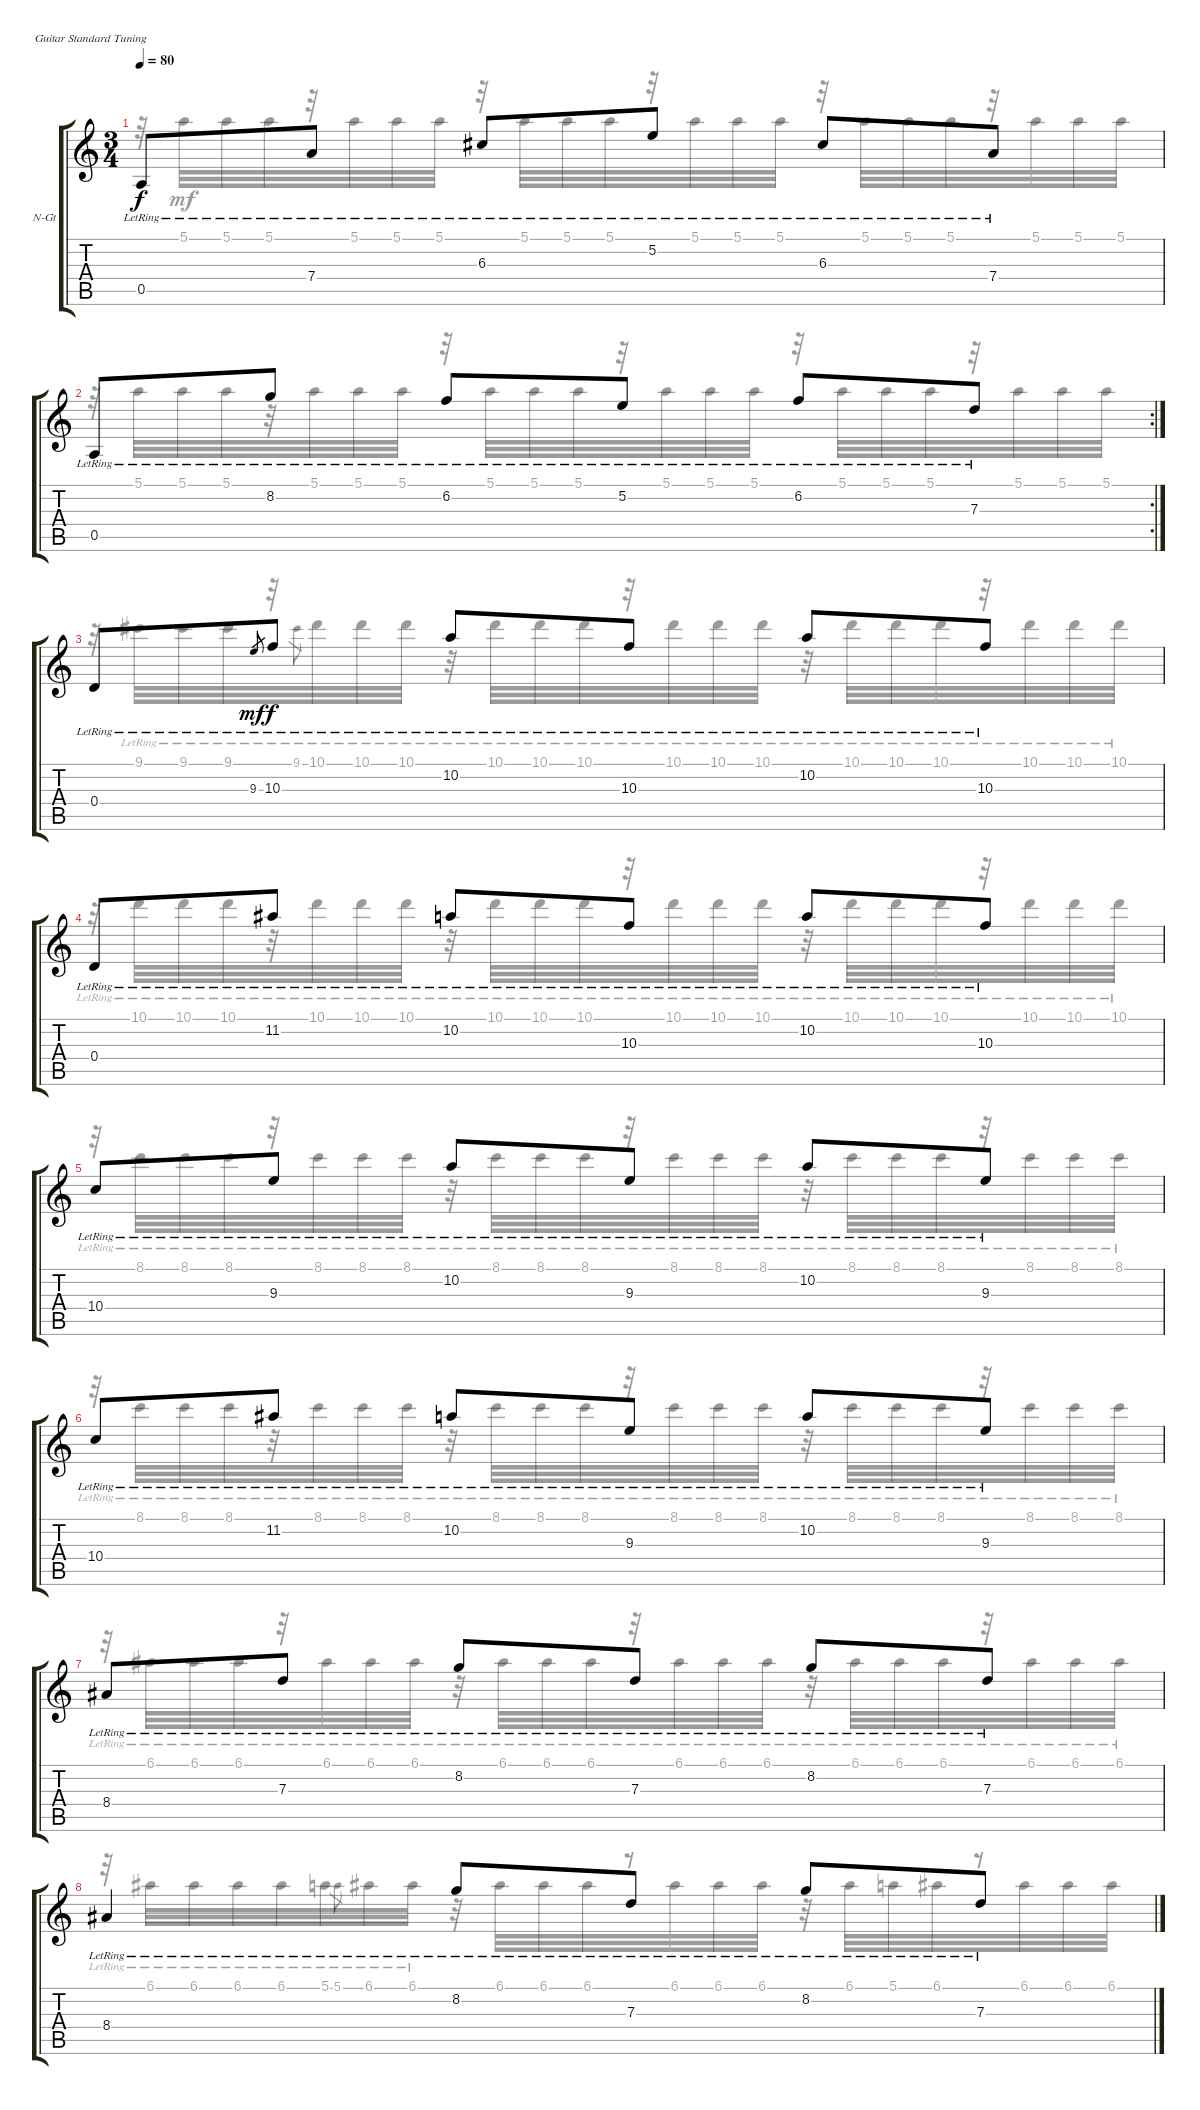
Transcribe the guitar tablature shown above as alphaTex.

\bracketExtendMode groupsimilarinstruments
\firstSystemTrackNameOrientation horizontal
\otherSystemsTrackNameOrientation horizontal
\track ("Track 1" "N-Gt") {instrument acousticguitarnylon}
\staff {score tabs}
\tuning (E4 B3 G3 D3 A2 E2)
\voice
\ts (3 4)
\tempo 80
\clef g2
\ks c
0.5{lr}.8{dy f} 7.4{lr}.8 6.3{lr}.8 5.2{lr}.8 6.3{lr}.8 7.4{lr}.8 |
\rc 2
0.5{lr}.8 8.2{lr}.8 6.2{lr}.8 5.2{lr}.8 6.2{lr}.8 7.3{lr}.8 |
0.4{lr}.8 9.3{lr}.8{gr dy mf} 10.3{lr}.8{dy f} 10.2{lr}.8 10.3{lr}.8 10.2{lr}.8 10.3{lr}.8 |
0.4{lr}.8 11.2{lr}.8 10.2{lr}.8 10.3{lr}.8 10.2{lr}.8 10.3{lr}.8 |
10.4{lr}.8 9.3{lr}.8 10.2{lr}.8 9.3{lr}.8 10.2{lr}.8 9.3{lr}.8 |
10.4{lr}.8 11.2{lr}.8 10.2{lr}.8 9.3{lr}.8 10.2{lr}.8 9.3{lr}.8 |
8.4{lr}.8 7.3{lr}.8 8.2{lr}.8 7.3{lr}.8 8.2{lr}.8 7.3{lr}.8 |
8.4{lr}.4 8.2{lr}.8 7.3{lr}.8 8.2{lr}.8 7.3{lr}.8
\voice
\clef g2
\ottava regular
\simile none
\ks c
r.32{dy mf} 5.1.32 5.1.32 5.1.32 r.32 5.1.32 5.1.32 5.1.32 r.32 5.1.32 5.1.32 5.1.32 r.32 5.1.32 5.1.32 5.1.32 r.32 5.1.32 5.1.32 5.1.32 r.32 5.1.32 5.1.32 5.1.32 |
r.32 5.1.32 5.1.32 5.1.32 r.32 5.1.32 5.1.32 5.1.32 r.32 5.1.32 5.1.32 5.1.32 r.32 5.1.32 5.1.32 5.1.32 r.32 5.1.32 5.1.32 5.1.32 r.32 5.1.32 5.1.32 5.1.32 |
r.32 9.1{lr}.32 9.1{lr}.32 9.1{lr}.32 r.32 9.1{lr}.8{gr} 10.1{lr}.32 10.1{lr}.32 10.1{lr}.32 r.32 10.1{lr}.32 10.1{lr}.32 10.1{lr}.32 r.32 10.1{lr}.32 10.1{lr}.32 10.1{lr}.32 r.32 10.1{lr}.32 10.1{lr}.32 10.1{lr}.32 r.32 10.1{lr}.32 10.1{lr}.32 10.1{lr}.32 |
r.32 10.1{lr}.32 10.1{lr}.32 10.1{lr}.32 r.32 10.1{lr}.32 10.1{lr}.32 10.1{lr}.32 r.32 10.1{lr}.32 10.1{lr}.32 10.1{lr}.32 r.32 10.1{lr}.32 10.1{lr}.32 10.1{lr}.32 r.32 10.1{lr}.32 10.1{lr}.32 10.1{lr}.32 r.32 10.1{lr}.32 10.1{lr}.32 10.1{lr}.32 |
r.32 8.1{lr}.32 8.1{lr}.32 8.1{lr}.32 r.32 8.1{lr}.32 8.1{lr}.32 8.1{lr}.32 r.32 8.1{lr}.32 8.1{lr}.32 8.1{lr}.32 r.32 8.1{lr}.32 8.1{lr}.32 8.1{lr}.32 r.32 8.1{lr}.32 8.1{lr}.32 8.1{lr}.32 r.32 8.1{lr}.32 8.1{lr}.32 8.1{lr}.32 |
r.32 8.1{lr}.32 8.1{lr}.32 8.1{lr}.32 r.32 8.1{lr}.32 8.1{lr}.32 8.1{lr}.32 r.32 8.1{lr}.32 8.1{lr}.32 8.1{lr}.32 r.32 8.1{lr}.32 8.1{lr}.32 8.1{lr}.32 r.32 8.1{lr}.32 8.1{lr}.32 8.1{lr}.32 r.32 8.1{lr}.32 8.1{lr}.32 8.1{lr}.32 |
r.32 6.1{lr}.32 6.1{lr}.32 6.1{lr}.32 r.32 6.1{lr}.32 6.1{lr}.32 6.1{lr}.32 r.32 6.1{lr}.32 6.1{lr}.32 6.1{lr}.32 r.32 6.1{lr}.32 6.1{lr}.32 6.1{lr}.32 r.32 6.1{lr}.32 6.1{lr}.32 6.1{lr}.32 r.32 6.1{lr}.32 6.1{lr}.32 6.1{lr}.32 |
r.32 6.1{lr}.32 6.1{lr}.32 6.1{lr}.32 6.1{lr}.32 5.1{lr}.32 5.1{lr}.8{gr} 6.1{lr}.32 6.1{lr}.32 r.32 6.1.32 6.1.32 6.1.32 r.32 6.1.32 6.1.32 6.1.32 r.32 6.1.32 5.1.32 6.1.32 r.32 6.1.32 6.1.32 6.1.32
